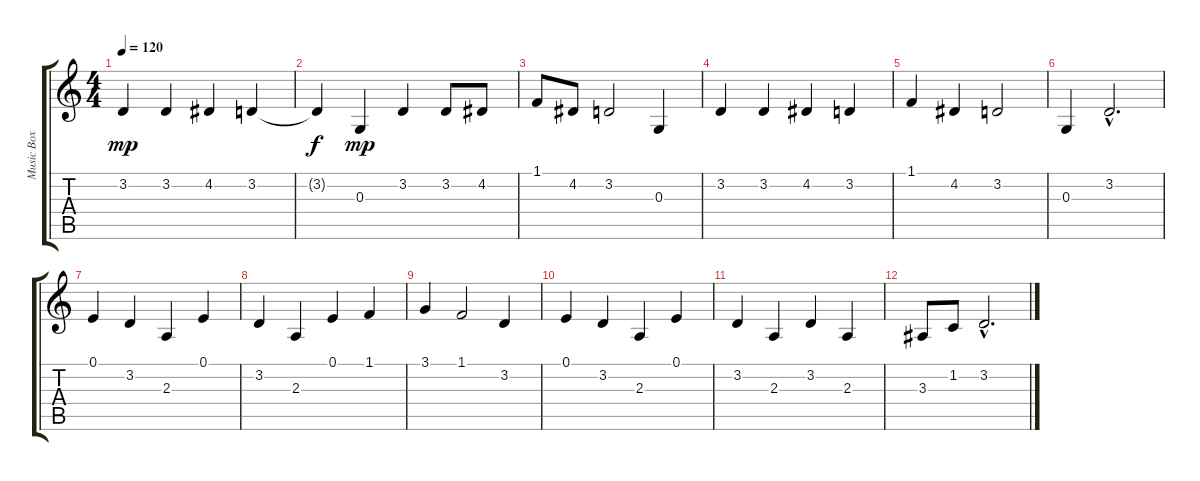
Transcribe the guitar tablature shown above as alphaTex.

\track ("Music Box" "Music Box") {instrument musicbox}
\staff {score tabs}
\tuning (E4 B3 G3 D3 A2 E2) {hide}
\ts (4 4)
\tempo 120
\clef g2
\ks c
3.2.4{dy mp} 3.2.4 4.2.4 3.2.4 |
3.2{t}.4{dy f} 0.3.4{dy mp} 3.2.4 3.2.8 4.2.8 |
1.1.8 4.2.8 3.2.2 0.3.4 |
3.2.4 3.2.4 4.2.4 3.2.4 |
1.1.4 4.2.4 3.2.2 |
0.3.4 3.2{hac}.2{d} |
0.1.4 3.2.4 2.3.4 0.1.4 |
3.2.4 2.3.4 0.1.4 1.1.4 |
3.1.4 1.1.2 3.2.4 |
0.1.4 3.2.4 2.3.4 0.1.4 |
3.2.4 2.3.4 3.2.4 2.3.4 |
3.3.8 1.2.8 3.2{hac}.2{d}
